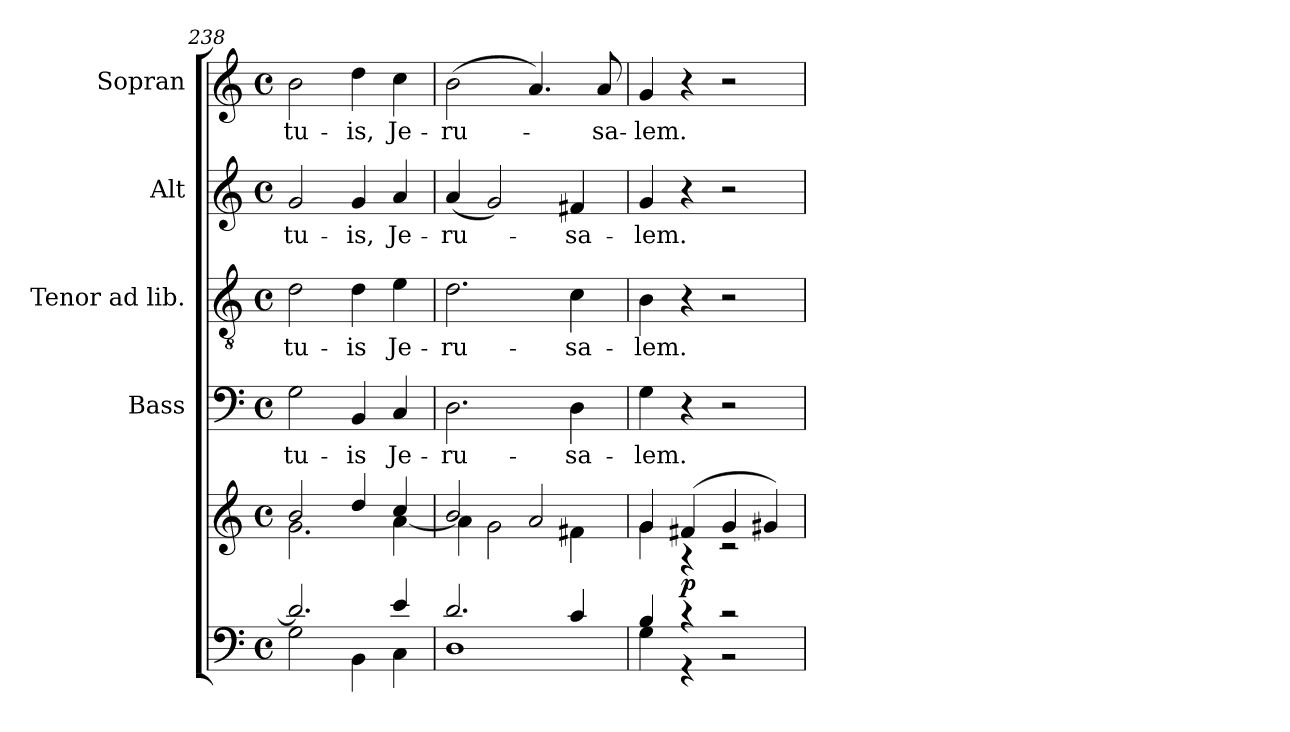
**kern	**kern	**dynam	**kern	**text	**kern	**text	**kern	**text	**kern	**text
*part5	*part5	*part5	*part4	*part4	*part3	*part3	*part2	*part2	*part1	*part1
*staff6	*staff5	*staff5/6	*staff4	*staff4	*staff3	*staff3	*staff2	*staff2	*staff1	*staff1
*	*	*	*I"Bass	*	*I"Tenor ad lib.	*	*I"Alt	*	*I"Sopran	*
*	*	*	*I'B.	*	*I'T.	*	*I'A.	*	*I'S.	*
*clefF4	*clefG2	*	*clefF4	*	*clefGv2	*	*clefG2	*	*clefG2	*
*k[]	*k[]	*	*k[]	*	*k[]	*	*k[]	*	*k[]	*
*C:	*C:	*	*C:	*	*C:	*	*C:	*	*C:	*
*M4/4	*M4/4	*	*M4/4	*	*M4/4	*	*M4/4	*	*M4/4	*
*met(c)	*met(c)	*	*met(c)	*	*met(c)	*	*met(c)	*	*met(c)	*
=238	=238	=238	=238	=238	=238	=238	=238	=238	=238	=238
*^	*^	*	*	*	*	*	*	*	*	*
!	!	!	!	!	!	!LO:LY:b	!	!LO:LY:b	!	!LO:LY:b	!	!LO:LY:b
2.d/]	2G\	2b/	2.g\	.	2G\	tu-	2d\	tu-	2g/	tu-	2b\	tu-
!	!	!	!	!	!	!LO:LY:b	!	!LO:LY:b	!	!LO:LY:b	!	!LO:LY:b
.	4BB\	4dd/	.	.	4BB/	-is	4d\	-is	4g/	-is,	4dd\	-is,
!	!	!	!	!	!	!LO:LY:b	!	!LO:LY:b	!	!LO:LY:b	!	!LO:LY:b
4e/	4C\	4cc/	[<4a\	.	4C/	Je-	4e\	Je-	4a/	Je-	4cc\	Je-
=239	=239	=239	=239	=239	=239	=239	=239	=239	=239	=239	=239	=239
!	!	!	!	!	!	!LO:LY:b	!	!LO:LY:b	!	!LO:LY:b	!	!LO:LY:b
2.d/	1D	2b/	4a\]	.	2.D\	-ru-	2.d\	-ru-	(<4a/	-ru-	(>2b\	-ru-
.	.	.	2g\	.	.	.	.	.	2g/)	.	.	.
.	.	2a/	.	.	.	.	.	.	.	.	4.a/)	.
!	!	!	!	!	!	!LO:LY:b	!	!LO:LY:b	!	!LO:LY:b	!	!
4c/	.	.	4f#X\	.	4D\	-sa-	4c\	-sa-	4f#X/	-sa-	.	.
!	!	!	!	!	!	!	!	!	!	!	!	!LO:LY:b
.	.	.	.	.	.	.	.	.	.	.	8a/	-sa-
!!LO:PB:g=z
=240	=240	=240	=240	=240	=240	=240	=240	=240	=240	=240	=240	=240
!	!	!	!	!	!	!LO:LY:b	!	!LO:LY:b	!	!LO:LY:b	!	!LO:LY:b
4B/	4G\	4g/	4g\	.	4G\	-lem.	4B\	-lem.	4g/	-lem.	4g/	-lem.
!	!	!	!	!LO:DY:b	!	!	!	!	!	!	!	!
4r	4r	(4f#X/	4rA	p	4r	.	4r	.	4r	.	4r	.
2r	2r	4g/	2rc	.	2r	.	2r	.	2r	.	2r	.
.	.	4g#X/)	.	.	.	.	.	.	.	.	.	.
*v	*v	*	*	*	*	*	*	*	*	*	*	*
*	*v	*v	*	*	*	*	*	*	*	*	*
=	=	=	=	=	=	=	=	=	=	=
*-	*-	*-	*-	*-	*-	*-	*-	*-	*-	*-
